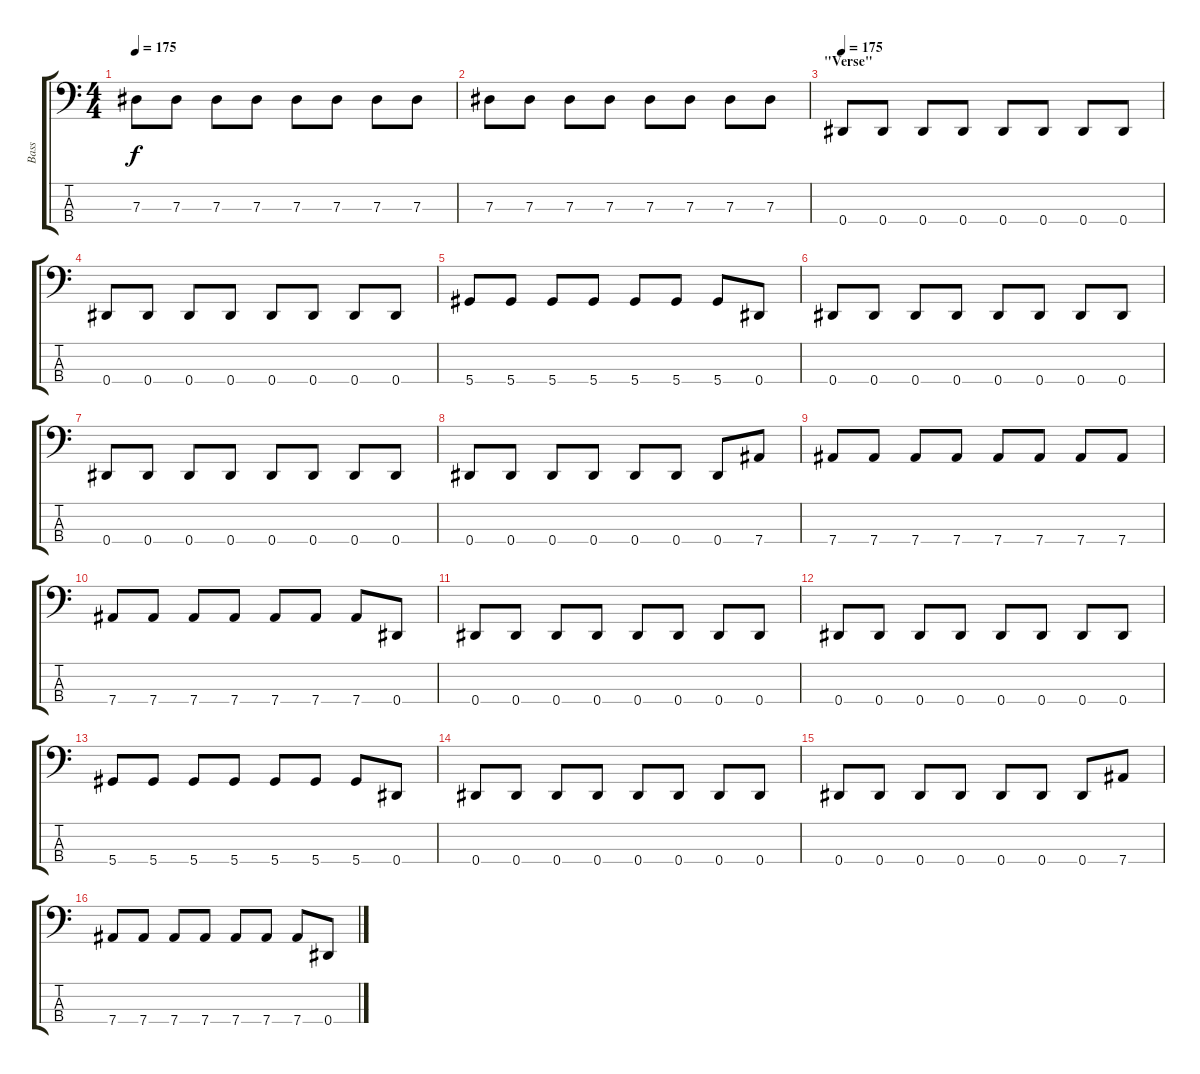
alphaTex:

\track ("Bass" "Bass") {instrument electricbassfinger}
\staff {score tabs}
\tuning (Gb2 Db2 Ab1 Eb1) {hide}
\ts (4 4)
\tempo 175
\clef f4
\ks c
7.3.8{dy f} 7.3.8 7.3.8 7.3.8 7.3.8 7.3.8 7.3.8 7.3.8 |
7.3.8 7.3.8 7.3.8 7.3.8 7.3.8 7.3.8 7.3.8 7.3.8 |
\section ("" "\"Verse\"")
\tempo 175
0.4.8 0.4.8 0.4.8 0.4.8 0.4.8 0.4.8 0.4.8 0.4.8 |
0.4.8 0.4.8 0.4.8 0.4.8 0.4.8 0.4.8 0.4.8 0.4.8 |
5.4.8 5.4.8 5.4.8 5.4.8 5.4.8 5.4.8 5.4.8 0.4.8 |
0.4.8 0.4.8 0.4.8 0.4.8 0.4.8 0.4.8 0.4.8 0.4.8 |
0.4.8 0.4.8 0.4.8 0.4.8 0.4.8 0.4.8 0.4.8 0.4.8 |
0.4.8 0.4.8 0.4.8 0.4.8 0.4.8 0.4.8 0.4.8 7.4.8 |
7.4.8 7.4.8 7.4.8 7.4.8 7.4.8 7.4.8 7.4.8 7.4.8 |
7.4.8 7.4.8 7.4.8 7.4.8 7.4.8 7.4.8 7.4.8 0.4.8 |
0.4.8 0.4.8 0.4.8 0.4.8 0.4.8 0.4.8 0.4.8 0.4.8 |
0.4.8 0.4.8 0.4.8 0.4.8 0.4.8 0.4.8 0.4.8 0.4.8 |
5.4.8 5.4.8 5.4.8 5.4.8 5.4.8 5.4.8 5.4.8 0.4.8 |
0.4.8 0.4.8 0.4.8 0.4.8 0.4.8 0.4.8 0.4.8 0.4.8 |
0.4.8 0.4.8 0.4.8 0.4.8 0.4.8 0.4.8 0.4.8 7.4.8 |
7.4.8 7.4.8 7.4.8 7.4.8 7.4.8 7.4.8 7.4.8 0.4.8
